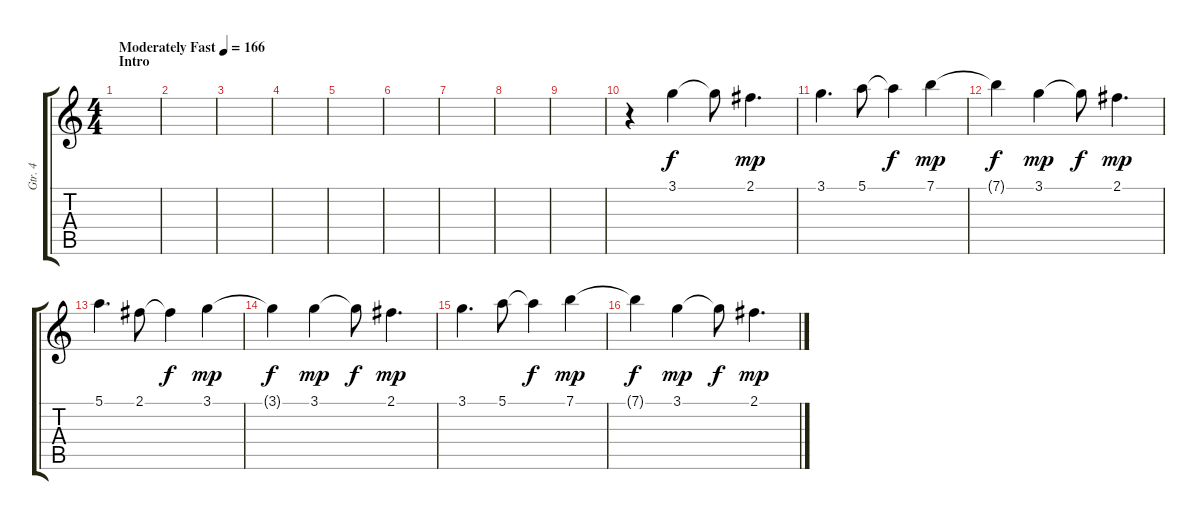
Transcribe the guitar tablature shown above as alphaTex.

\track ("Gtr. 4" "Gtr. 4") {instrument acousticguitarsteel}
\staff {score tabs}
\tuning (E4 B3 G3 D3 A2 E2) {hide}
\ts (4 4)
\section ("" "Intro")
\tempo (166 "Moderately Fast")
\clef g2
\ks c
|
|
|
|
|
|
|
|
|
r.4 3.1.4 3.1{t}.8{dy f} 2.1.4{d dy mp} |
3.1.4{d} 5.1.8 5.1{t}.4{dy f} 7.1.4{dy mp} |
7.1{t}.4{dy f} 3.1.4{dy mp} 3.1{t}.8{dy f} 2.1.4{d dy mp} |
5.1.4{d} 2.1.8 2.1{t}.4{dy f} 3.1.4{dy mp} |
3.1{t}.4{dy f} 3.1.4{dy mp} 3.1{t}.8{dy f} 2.1.4{d dy mp} |
3.1.4{d} 5.1.8 5.1{t}.4{dy f} 7.1.4{dy mp} |
7.1{t}.4{dy f} 3.1.4{dy mp} 3.1{t}.8{dy f} 2.1.4{d dy mp}
